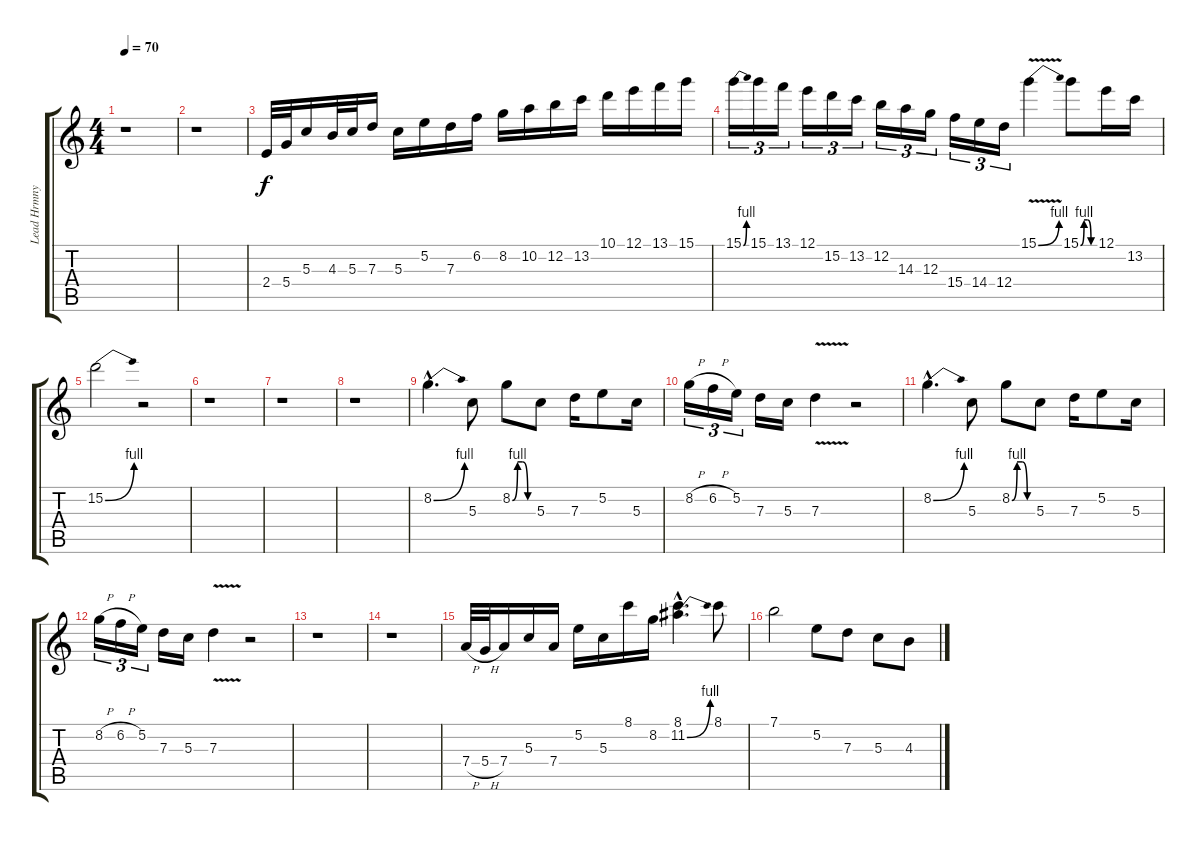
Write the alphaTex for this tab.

\track ("Lead Hrmny" "Lead Hrmny") {instrument overdrivenguitar}
\staff {score tabs}
\tuning (E4 B3 G3 D3 A2 E2) {hide}
\ts (4 4)
\tempo 70
\clef g2
\ks c
r.1{dy f} |
r.1 |
2.4.32 5.4.32 5.3.16 4.3.32 5.3.32 7.3.16 5.3.16 5.2.16 7.3.16 6.2.16 8.2.16 10.2.16 12.2.16 13.2.16 10.1.16 12.1.16 13.1.16 15.1.16 |
15.1{be (bend 0 0 60 4)}.16{tu (3 2)} 15.1.16{tu (3 2)} 13.1.16{tu (3 2)} 12.1.16{tu (3 2)} 15.2.16{tu (3 2)} 13.2.16{tu (3 2)} 12.2.16{tu (3 2)} 14.3.16{tu (3 2)} 12.3.16{tu (3 2)} 15.4.16{tu (3 2)} 14.4.16{tu (3 2)} 12.4.16{tu (3 2)} 15.1{be (bend 0 0 60 4) v}.4 15.1{be (custom 0 0 15 4 30 4 45 0 60 0)}.8 12.1.16 13.2.16 |
15.2{be (bend 0 0 60 4)}.2 r.2 |
r.1 |
r.1 |
r.1 |
8.2{be (bend 0 0 60 4) hac}.4{d} 5.3.8 8.2{be (custom 0 0 15 4 30 4 45 0 60 0)}.8 5.3.8 7.3.16 5.2.8 5.3.16 |
8.2{h}.16{tu (3 2)} 6.2{h}.16{tu (3 2)} 5.2.16{tu (3 2)} 7.3.16 5.3.16 7.3{v}.4 r.2 |
8.2{be (bend 0 0 60 4) hac}.4{d} 5.3.8 8.2{be (custom 0 0 15 4 30 4 45 0 60 0)}.8 5.3.8 7.3.16 5.2.8 5.3.16 |
8.2{h}.16{tu (3 2)} 6.2{h}.16{tu (3 2)} 5.2.16{tu (3 2)} 7.3.16 5.3.16 7.3{v}.4 r.2 |
r.1 |
r.1 |
7.4{h}.32 5.4{h}.32 7.4.16 5.3.16 7.4.16 5.2.16 5.3.16 8.1.16 8.2.16 (8.1{hac} 11.2{be (bend 0 0 60 4) hac}).4{d} 8.1.8 |
7.1.2 5.2.8 7.3.8 5.3.8 4.3.8
